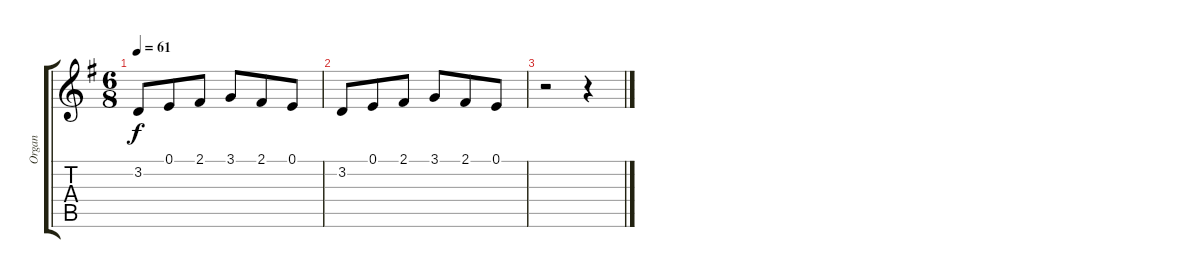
\track ("Organ" "Organ") {instrument percussiveorgan}
\staff {score tabs}
\tuning (E4 B3 G3 D3 A2 E2) {hide}
\ts (6 8)
\tempo 61
\clef g2
\ks g
3.2.8{dy f} 0.1.8 2.1.8 3.1.8 2.1.8 0.1.8 |
3.2.8 0.1.8 2.1.8 3.1.8 2.1.8 0.1.8 |
r.2 r.4
